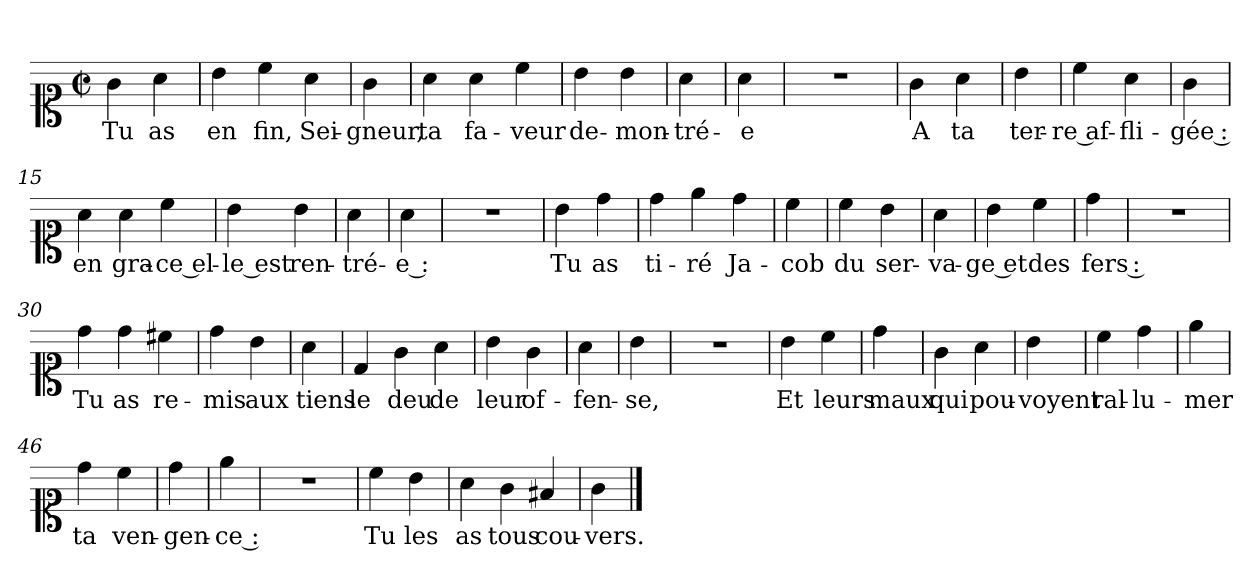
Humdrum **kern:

**kern	**text
*part1	*part1
*staff1	*staff1
*clefC1	*
*k[]	*
*C:	*
*M2/2	*
*met(c|)	*
=1	=1
4g	Tu
4a	as
=2	=2
4b	en
4cc	fin,
4a	Sei-
=4	=4
4g	-gneur,
=5	=5
4a	ta
4a	fa-
4cc	-veur
=7	=7
4b	de-
4b	-mon-
=8	=8
4a	-tré-
=9	=9
4a	-e
=10	=10
1r	.
=11	=11
4g	A
4a	ta
=12	=12
4b	ter-
=13	=13
4cc	-re af-
4a	-fli-
=14	=14
4g	-gée :
=15	=15
4a	en
4a	gra-
4cc	-ce el-
=17	=17
4b	-le est
4b	ren-
=18	=18
4a	-tré-
=19	=19
4a	-e :
=20	=20
1r	.
=21	=21
4b	Tu
4dd	as
=22	=22
4dd	ti-
4ee	-ré
4dd	Ja-
=24	=24
4cc	-cob
=25	=25
4cc	du
4b	ser-
=26	=26
4a	-va-
=27	=27
4b	-ge et
4cc	des
=28	=28
4dd	fers :
=29	=29
1r	.
=30	=30
4dd	Tu
4dd	as
4cc#X	re-
=32	=32
4dd	-mis
4b	aux
=33	=33
4a	tiens
=34	=34
4d	le
4g	deu
4a	de
=36	=36
4b	leur
4g	of-
=37	=37
4a	-fen-
=38	=38
4b	-se,
=39	=39
1r	.
=40	=40
4b	Et
4cc	leurs
=41	=41
4dd	maux
=42	=42
4g	qui
4a	pou-
=43	=43
4b	-voyent
=44	=44
4cc	ral-
4dd	-lu-
=45	=45
4ee	-mer
=46	=46
4dd	ta
4cc	ven-
=47	=47
4dd	-gen-
=48	=48
4ee	-ce :
=49	=49
1r	.
=50	=50
4cc	Tu
4b	les
=51	=51
4a	as
4g	tous
4f#X	cou-
=53	=53
4g	-vers.
==	==
*-	*-
